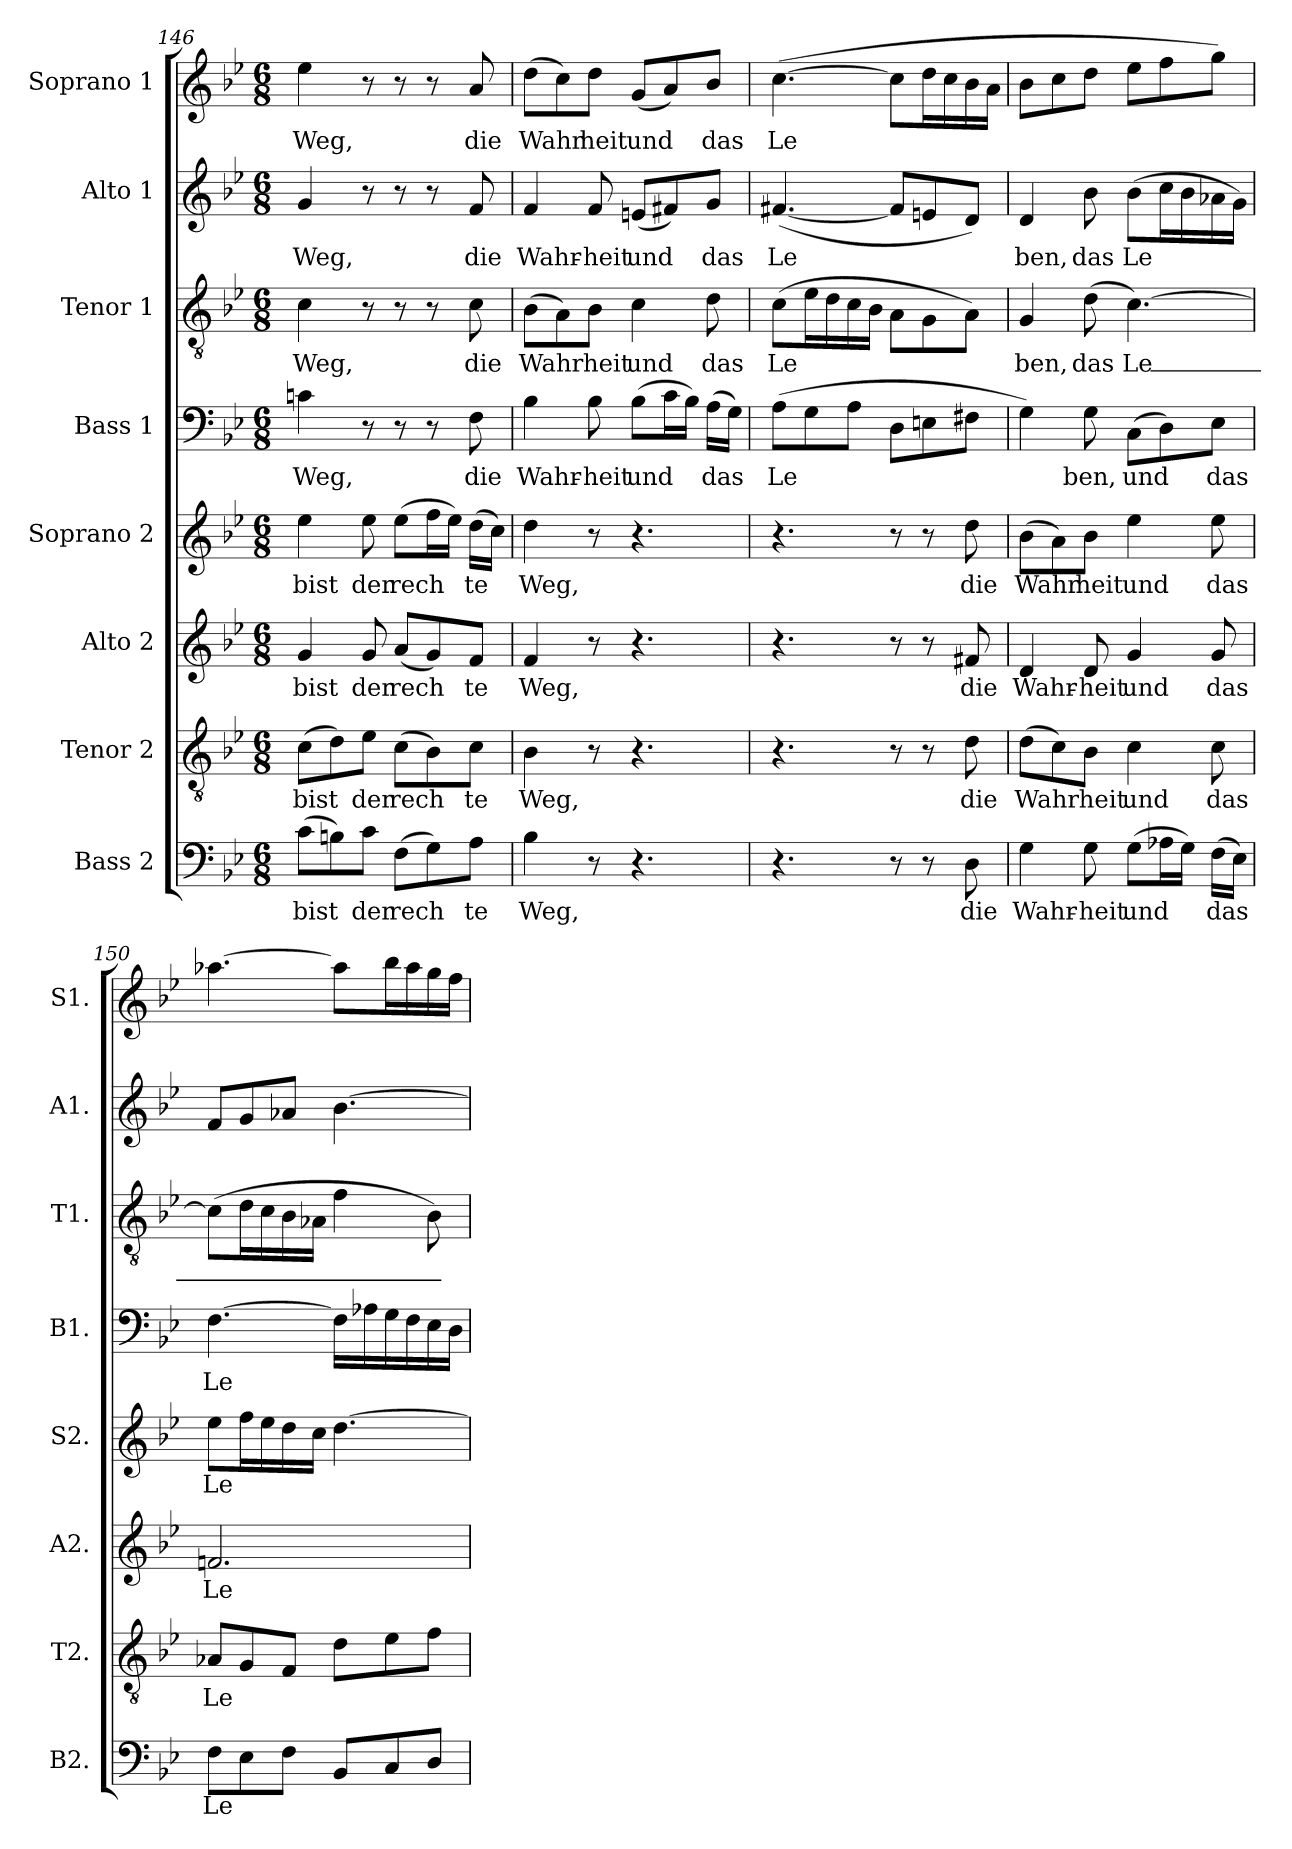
**kern	**text	**kern	**text	**kern	**text	**kern	**text	**kern	**text	**kern	**text	**kern	**text	**kern	**text
*part8	*part8	*part7	*part7	*part6	*part6	*part5	*part5	*part4	*part4	*part3	*part3	*part2	*part2	*part1	*part1
*staff8	*staff8	*staff7	*staff7	*staff6	*staff6	*staff5	*staff5	*staff4	*staff4	*staff3	*staff3	*staff2	*staff2	*staff1	*staff1
*I"Bass 2	*	*I"Tenor 2	*	*I"Alto 2	*	*I"Soprano 2	*	*I"Bass 1	*	*I"Tenor 1	*	*I"Alto 1	*	*I"Soprano 1	*
*I'B2.	*	*I'T2.	*	*I'A2.	*	*I'S2.	*	*I'B1.	*	*I'T1.	*	*I'A1.	*	*I'S1.	*
!!LO:PB:g=z
*clefF4	*	*clefGv2	*	*clefG2	*	*clefG2	*	*clefF4	*	*clefGv2	*	*clefG2	*	*clefG2	*
*k[b-e-]	*	*k[b-e-]	*	*k[b-e-]	*	*k[b-e-]	*	*k[b-e-]	*	*k[b-e-]	*	*k[b-e-]	*	*k[b-e-]	*
*B-:	*	*B-:	*	*B-:	*	*B-:	*	*B-:	*	*B-:	*	*B-:	*	*B-:	*
*M6/8	*	*M6/8	*	*M6/8	*	*M6/8	*	*M6/8	*	*M6/8	*	*M6/8	*	*M6/8	*
=146	=146	=146	=146	=146	=146	=146	=146	=146	=146	=146	=146	=146	=146	=146	=146
(8c\L	bist	(8c\L	bist	4g/	bist	4ee-i\	bist	4cni\	Weg,	4c\	Weg,	4g/	Weg,	4ee-\	Weg,
8Bn\)	.	8d\)	.	.	.	.	.	.	.	.	.	.	.	.	.
8c\J	der	8e-\J	der	8g/	der	8ee-\	der	8r	.	8r	.	8r	.	8r	.
(8F\L	rech	(8c\L	rech	(8a/L	rech	(8ee-\L	rech	8r	.	8r	.	8r	.	8r	.
8G\)	.	8B-\)	.	8g/)	.	16ff\L	.	8r	.	8r	.	8r	.	8r	.
.	.	.	.	.	.	16ee-\JJ)	.	.	.	.	.	.	.	.	.
8A\J	te	8c\J	te	8f/J	te	(16dd\LL	te	8F\	die	8c\	die	8f/	die	8a/	die
.	.	.	.	.	.	16cc\JJ)	.	.	.	.	.	.	.	.	.
!!LO:PB:g=z
=147	=147	=147	=147	=147	=147	=147	=147	=147	=147	=147	=147	=147	=147	=147	=147
4B-i\	Weg,	4B-\	Weg,	4f/	Weg,	4dd\	Weg,	4B-\	Wahr-	(8B-\L	Wahr	4f/	Wahr-	(8dd\L	Wahr
.	.	.	.	.	.	.	.	.	.	8A\)	.	.	.	8cc\)	.
8r	.	8r	.	8r	.	8r	.	8B-\	-heit	8B-\J	heit	8f/	-heit	8dd\J	heit
4.r	.	4.r	.	4.r	.	4.r	.	(8B-\L	und	4c\	und	(8en/L	und	(8g/L	und
.	.	.	.	.	.	.	.	16c\L	.	.	.	8f#X/)	.	8a/)	.
.	.	.	.	.	.	.	.	16B-\JJ)	.	.	.	.	.	.	.
.	.	.	.	.	.	.	.	(16A\LL	das	8d\	das	8g/J	das	8b-/J	das
.	.	.	.	.	.	.	.	16G\JJ)	.	.	.	.	.	.	.
=148	=148	=148	=148	=148	=148	=148	=148	=148	=148	=148	=148	=148	=148	=148	=148
4.r	.	4.r	.	4.r	.	4.r	.	(8A\L	Le	(8c\L	Le	([4.f#X/	Le	([4.cc\	Le
.	.	.	.	.	.	.	.	8G\	.	16e-\L	.	.	.	.	.
.	.	.	.	.	.	.	.	.	.	16d\	.	.	.	.	.
.	.	.	.	.	.	.	.	8A\J	.	16c\	.	.	.	.	.
.	.	.	.	.	.	.	.	.	.	16B-\JJ	.	.	.	.	.
8r	.	8r	.	8r	.	8r	.	8D\L	.	8A\L	.	8f#/L]	.	8cc\L]	.
8r	.	8r	.	8r	.	8r	.	8En\	.	8G\	.	8en/	.	16dd\L	.
.	.	.	.	.	.	.	.	.	.	.	.	.	.	16cc\	.
8D\	die	8d\	die	8f#X/	die	8dd\	die	8F#X\J	.	8A\J)	.	8d/J)	.	16b-\	.
.	.	.	.	.	.	.	.	.	.	.	.	.	.	16a\JJ	.
=149	=149	=149	=149	=149	=149	=149	=149	=149	=149	=149	=149	=149	=149	=149	=149
4G\	Wahr-	(8d\L	Wahr	4d/	Wahr-	(8b-\L	Wahr	4G\)	.	4G/	ben,	4d/	ben,	8b-\L	.
.	.	8c\)	.	.	.	8a\)	.	.	.	.	.	.	.	8cc\	.
8G\	-heit	8B-\J	heit	8d/	-heit	8b-\J	heit	8G\	ben,	(8d\	das	8b-\	das	8dd\J	.
(8G\L	und	4c\	und	4g/	und	4ee-\	und	(8C\L	und	[4.c\)	Le_-	(8b-\L	Le	8ee-\L	.
16A-X\L	.	.	.	.	.	.	.	8D\)	.	.	.	16cc\L	.	8ff\	.
16G\JJ)	.	.	.	.	.	.	.	.	.	.	.	16b-\	.	.	.
(16F\LL	das	8c\	das	8g/	das	8ee-\	das	8E-i\J	das	.	.	16a-X\	.	8gg\J)	.
16E-\JJ)	.	.	.	.	.	.	.	.	.	.	.	16g\JJ)	.	.	.
=150	=150	=150	=150	=150	=150	=150	=150	=150	=150	=150	=150	=150	=150	=150	=150
8F\L	Le	8A-X/L	Le	2.fni/	Le	8ee-\L	Le	[4.F\	Le	(8c\L]	.	8f/L	.	[4.aa-X\	.
8E-\	.	8G/	.	.	.	16ff\L	.	.	.	16d\L	.	8g/	.	.	.
.	.	.	.	.	.	16ee-\	.	.	.	16c\	.	.	.	.	.
8F\J	.	8F/J	.	.	.	16dd\	.	.	.	16B-\	.	8a-X/J	.	.	.
.	.	.	.	.	.	16cc\JJ	.	.	.	16A-X\JJ	.	.	.	.	.
8BB-/L	.	8d\L	.	.	.	[4.dd\	.	16F\LL]	.	4f\	.	[4.b-\	.	8aa-\L]	.
.	.	.	.	.	.	.	.	16A-X\	.	.	.	.	.	.	.
8C/	.	8e-\	.	.	.	.	.	16G\	.	.	.	.	.	16bb-\L	.
.	.	.	.	.	.	.	.	16F\	.	.	.	.	.	16aa-\	.
8D/J	.	8f\J	.	.	.	.	.	16E-\	.	8B-\)	.	.	.	16gg\	.
.	.	.	.	.	.	.	.	16D\JJ	.	.	.	.	.	16ff\JJ	.
=	=	=	=	=	=	=	=	=	=	=	=	=	=	=	=
*-	*-	*-	*-	*-	*-	*-	*-	*-	*-	*-	*-	*-	*-	*-	*-
